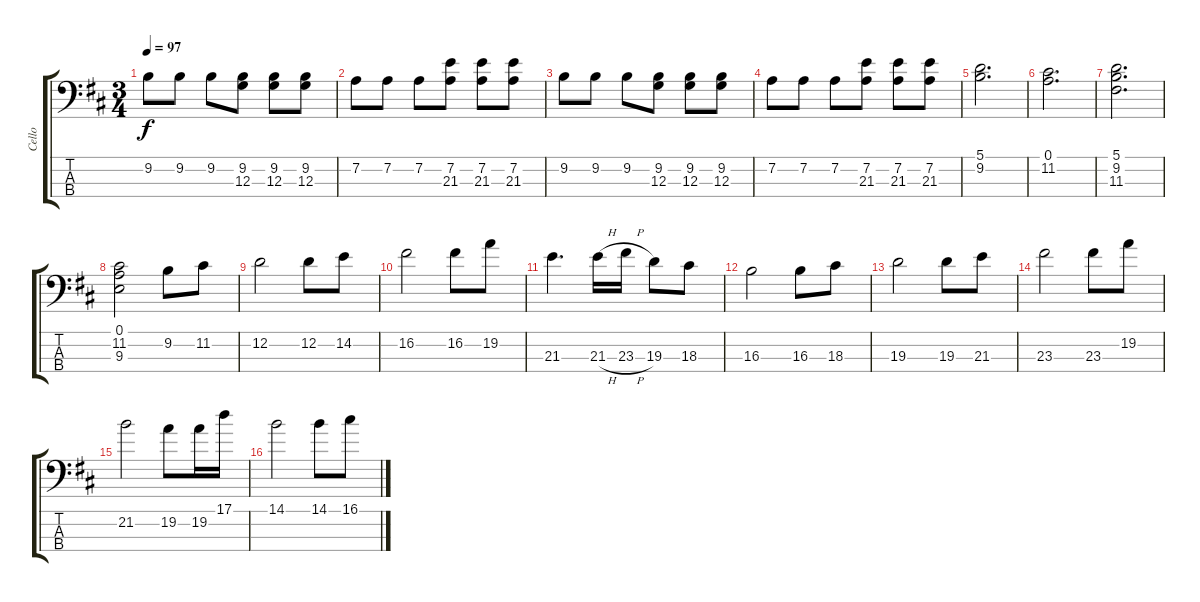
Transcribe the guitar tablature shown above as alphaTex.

\track ("Cello" "Cello") {instrument cello}
\staff {score tabs}
\tuning (A3 D3 G2 C2) {hide}
\ts (3 4)
\tempo 97
\clef f4
\ks d
9.2.8{dy f} 9.2.8 9.2.8 (9.2 12.3).8 (9.2 12.3).8 (9.2 12.3).8 |
7.2.8 7.2.8 7.2.8 (7.2 21.3).8 (7.2 21.3).8 (7.2 21.3).8 |
9.2.8 9.2.8 9.2.8 (9.2 12.3).8 (9.2 12.3).8 (9.2 12.3).8 |
7.2.8 7.2.8 7.2.8 (7.2 21.3).8 (7.2 21.3).8 (7.2 21.3).8 |
(5.1 9.2).2{d} |
(0.1 11.2).2{d} |
(5.1 9.2 11.3).2{d} |
(0.1 11.2 9.3).2 9.2.8 11.2.8 |
12.2.2 12.2.8 14.2.8 |
16.2.2 16.2.8 19.2.8 |
21.3.4{d} 21.3{h}.16 23.3{h}.16 19.3.8 18.3.8 |
16.3.2 16.3.8 18.3.8 |
19.3.2 19.3.8 21.3.8 |
23.3.2 23.3.8 19.2.8 |
21.2.2 19.2.8 19.2.16 17.1.16 |
14.1.2 14.1.8 16.1.8
